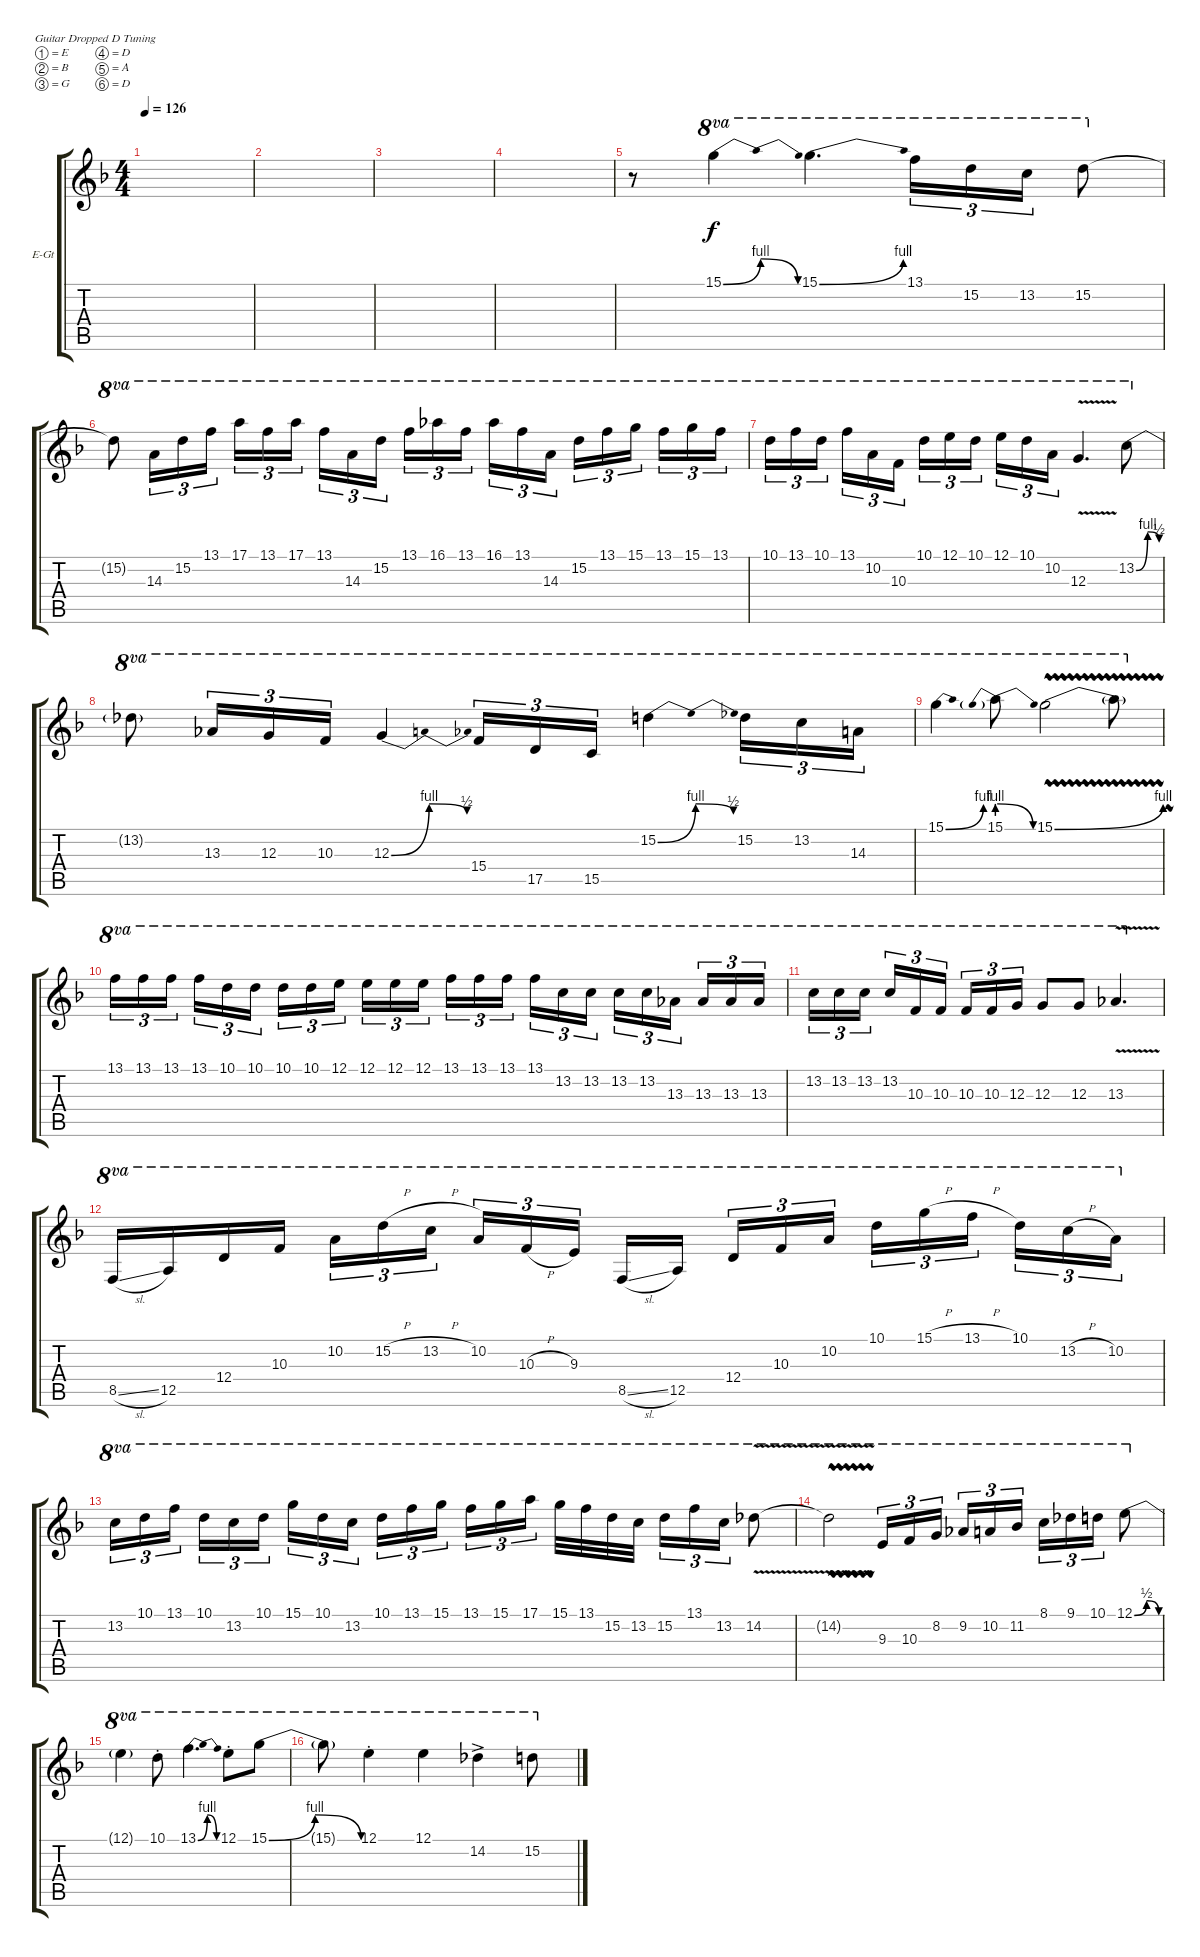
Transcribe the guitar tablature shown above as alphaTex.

\defaultSystemsLayout 4
\bracketExtendMode groupsimilarinstruments
\firstSystemTrackNameOrientation horizontal
\otherSystemsTrackNameOrientation horizontal
\track ("Solo" "E-Gt") {instrument distortionguitar}
\staff {score tabs}
\tuning (E4 B3 G3 D3 A2 D2)
\ts (4 4)
\tempo 126
\clef g2
\scale
0.333333
\ks f
|
\scale
0.333333 |
\scale
0.333333 |
\scale
0.333333 |
\scale
0.333333 r.8 15.1{be (bendrelease 0 0 22.2 4 43.8 4 59.4 0)}.4{ot 8va} 15.1{be (bend 0 0 15 4)}.4{d ot 8va} 13.1.16{tu (3 2) ot 8va} 15.2.16{tu (3 2) ot 8va} 13.2.16{tu (3 2) ot 8va} 15.2.8{ot 8va} |
15.2{t}.8{ot 8va} 14.3.16{tu (3 2) ot 8va} 15.2.16{tu (3 2) ot 8va} 13.1.16{tu (3 2) ot 8va} 17.1.16{tu (3 2) ot 8va} 13.1.16{tu (3 2) ot 8va} 17.1.16{tu (3 2) ot 8va} 13.1.16{tu (3 2) ot 8va} 14.3.16{tu (3 2) ot 8va} 15.2.16{tu (3 2) ot 8va} 13.1.16{tu (3 2) ot 8va} 16.1.16{tu (3 2) ot 8va} 13.1.16{tu (3 2) ot 8va} 16.1.16{tu (3 2) ot 8va} 13.1.16{tu (3 2) ot 8va} 14.3.16{tu (3 2) ot 8va} 15.2.16{tu (3 2) ot 8va} 13.1.16{tu (3 2) ot 8va} 15.1.16{tu (3 2) ot 8va} 13.1.16{tu (3 2) ot 8va} 15.1.16{tu (3 2) ot 8va} 13.1.16{tu (3 2) ot 8va} |
10.1.16{tu (3 2) ot 8va} 13.1.16{tu (3 2) ot 8va} 10.1.16{tu (3 2) ot 8va} 13.1.16{tu (3 2) ot 8va} 10.2.16{tu (3 2) ot 8va} 10.3.16{tu (3 2) ot 8va} 10.1.16{tu (3 2) ot 8va} 12.1.16{tu (3 2) ot 8va} 10.1.16{tu (3 2) ot 8va} 12.1.16{tu (3 2) ot 8va} 10.1.16{tu (3 2) ot 8va} 10.2.16{tu (3 2) ot 8va} 12.3{v}.4{d ot 8va} 13.2{be (bendrelease 0 0 17.4 4 39.6 4 60 2)}.8{ot 8va} |
13.2{t}.8{ot 8va} 13.3.16{tu (3 2) ot 8va} 12.3.16{tu (3 2) ot 8va} 10.3.16{tu (3 2) ot 8va} 12.3{be (bendrelease 0 0 17.4 4 45 4 60 2)}.4{ot 8va} 15.4.16{tu (3 2) ot 8va} 17.5.16{tu (3 2) ot 8va} 15.5.16{tu (3 2) ot 8va} 15.2{be (bendrelease 0 0 19.2 4 44.4 4 60 2)}.4{ot 8va} 15.2.16{tu (3 2) ot 8va} 13.2.16{tu (3 2) ot 8va} 14.3.16{tu (3 2) ot 8va} |
15.1{be (bend 0 0 20.4 4)}.4{ot 8va} 15.1{be (prebendrelease 0 4 52.199999999999996 0)}.8{ot 8va} 15.1{be (bend 0 0 15 4) vw}.2{ot 8va} 15.1{vw t}.8{ot 8va} |
13.1.16{tu (3 2) ot 8va} 13.1.16{tu (3 2) ot 8va} 13.1.16{tu (3 2) ot 8va} 13.1.16{tu (3 2) ot 8va} 10.1.16{tu (3 2) ot 8va} 10.1.16{tu (3 2) ot 8va} 10.1.16{tu (3 2) ot 8va} 10.1.16{tu (3 2) ot 8va} 12.1.16{tu (3 2) ot 8va} 12.1.16{tu (3 2) ot 8va} 12.1.16{tu (3 2) ot 8va} 12.1.16{tu (3 2) ot 8va} 13.1.16{tu (3 2) ot 8va} 13.1.16{tu (3 2) ot 8va} 13.1.16{tu (3 2) ot 8va} 13.1.16{tu (3 2) ot 8va} 13.2.16{tu (3 2) ot 8va} 13.2.16{tu (3 2) ot 8va} 13.2.16{tu (3 2) ot 8va} 13.2.16{tu (3 2) ot 8va} 13.3.16{tu (3 2) ot 8va} 13.3.16{tu (3 2) ot 8va} 13.3.16{tu (3 2) ot 8va} 13.3.16{tu (3 2) ot 8va} |
13.2.16{tu (3 2) ot 8va} 13.2.16{tu (3 2) ot 8va} 13.2.16{tu (3 2) ot 8va} 13.2.16{tu (3 2) ot 8va} 10.3.16{tu (3 2) ot 8va} 10.3.16{tu (3 2) ot 8va} 10.3.16{tu (3 2) ot 8va} 10.3.16{tu (3 2) ot 8va} 12.3.16{tu (3 2) ot 8va} 12.3.8{ot 8va beam merge} 12.3.8{ot 8va} 13.3{v}.4{d ot 8va} |
8.5{sl}.16{ot 8va} 12.5.16{ot 8va} 12.4.16{ot 8va} 10.3.16{ot 8va} 10.2.16{tu (3 2) ot 8va} 15.2{h}.16{tu (3 2) ot 8va} 13.2{h}.16{tu (3 2) ot 8va} 10.2.16{tu (3 2) ot 8va} 10.3{h}.16{tu (3 2) ot 8va} 9.3.16{tu (3 2) ot 8va} 8.5{sl}.16{ot 8va} 12.5.16{ot 8va} 12.4.16{tu (3 2) ot 8va} 10.3.16{tu (3 2) ot 8va} 10.2.16{tu (3 2) ot 8va} 10.1.16{tu (3 2) ot 8va} 15.1{h}.16{tu (3 2) ot 8va} 13.1{h}.16{tu (3 2) ot 8va} 10.1.16{tu (3 2) ot 8va} 13.2{h}.16{tu (3 2) ot 8va} 10.2.16{tu (3 2) ot 8va} |
13.2.16{tu (3 2) ot 8va} 10.1.16{tu (3 2) ot 8va} 13.1.16{tu (3 2) ot 8va} 10.1.16{tu (3 2) ot 8va} 13.2.16{tu (3 2) ot 8va} 10.1.16{tu (3 2) ot 8va} 15.1.16{tu (3 2) ot 8va} 10.1.16{tu (3 2) ot 8va} 13.2.16{tu (3 2) ot 8va} 10.1.16{tu (3 2) ot 8va} 13.1.16{tu (3 2) ot 8va} 15.1.16{tu (3 2) ot 8va} 13.1.16{tu (3 2) ot 8va} 15.1.16{tu (3 2) ot 8va} 17.1.16{tu (3 2) ot 8va} 15.1.32{ot 8va} 13.1.32{ot 8va} 15.2.32{ot 8va} 13.2.32{ot 8va} 15.2.16{tu (3 2) ot 8va} 13.1.16{tu (3 2) ot 8va} 13.2.16{tu (3 2) ot 8va} 14.2{v}.8{ot 8va} |
14.2{vw t}.2{ot 8va} 9.3.16{tu (3 2) ot 8va} 10.3.16{tu (3 2) ot 8va} 8.2.16{tu (3 2) ot 8va} 9.2.16{tu (3 2) ot 8va} 10.2.16{tu (3 2) ot 8va} 11.2.16{tu (3 2) ot 8va} 8.1.16{tu (3 2) ot 8va} 9.1.16{tu (3 2) ot 8va} 10.1.16{tu (3 2) ot 8va} 12.1{be (bendrelease 0 0 10.799999999999999 2 34.8 2 42.6 0)}.8{ot 8va} |
12.1{t}.4{ot 8va} 10.1{st}.8{ot 8va} 13.1{be (bendrelease 0 0 10.2 4 48.6 4 59.4 0)}.4{d ot 8va} 12.1{st}.8{ot 8va} 15.1{be (bendrelease 0 0 7.199999999999999 4 52.8 4 59.4 0)}.8{ot 8va} |
15.1{t}.8{ot 8va} 12.1{st}.4{ot 8va} 12.1.4{ot 8va} 14.2{ac}.4{ot 8va} 15.2.8{ot 8va}
